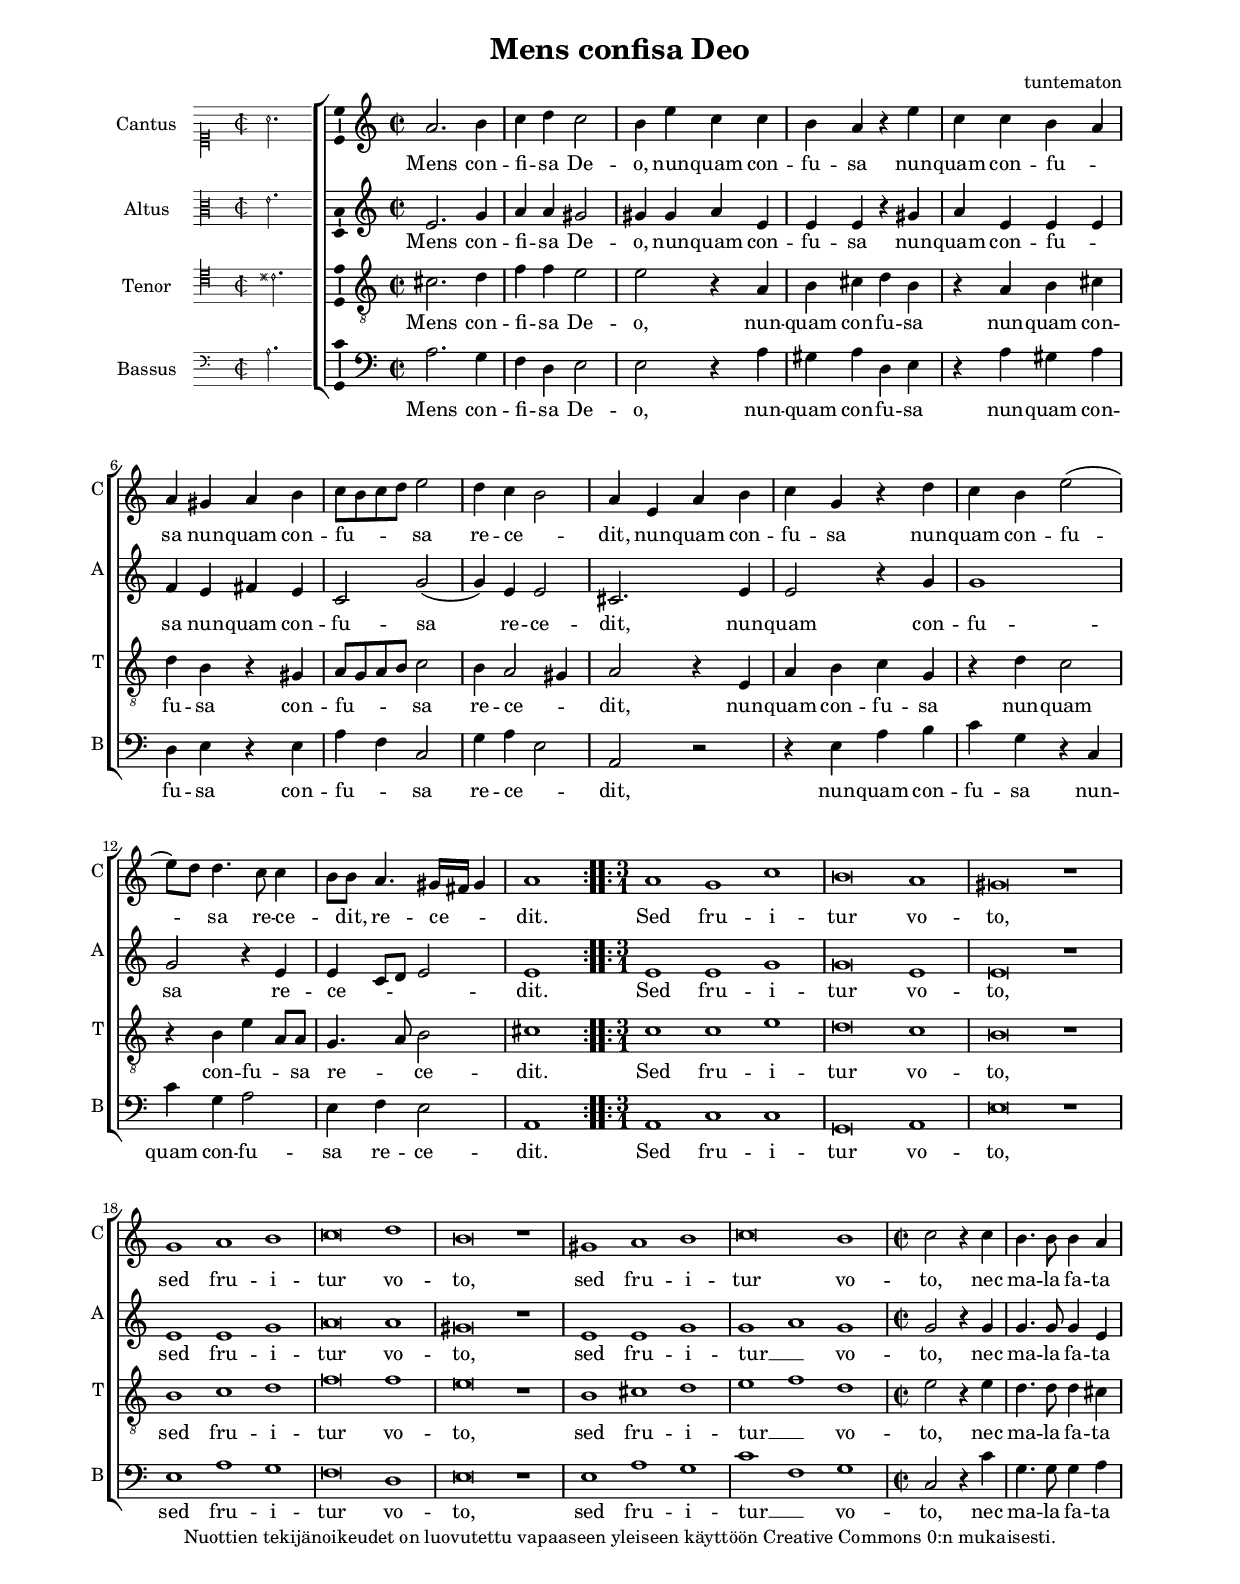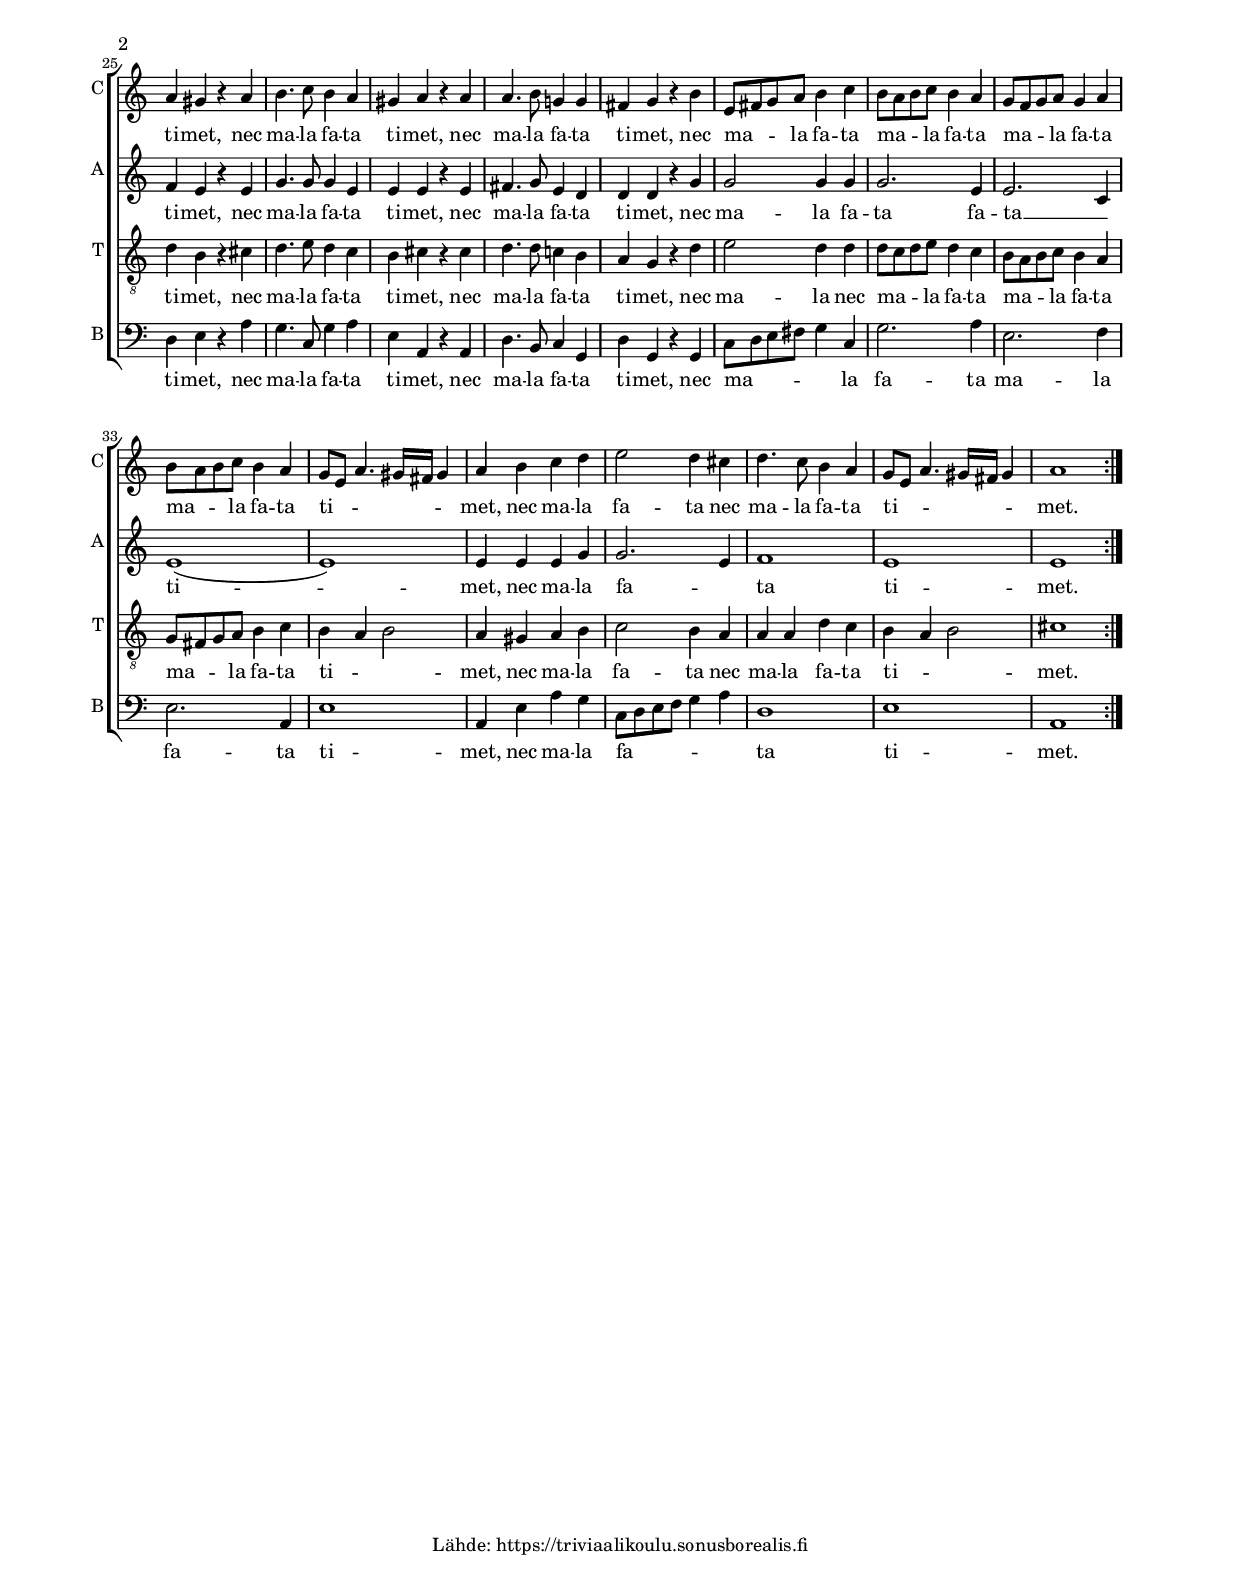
\version "2.20.0"
\include "suomi.ly"

\include "../paper-margins.ily"

#(set-global-staff-size 16)

globalkey = {
	\key c \major
}

globaltime = {
	\time 2/2
}

globaltempo = {
	\tempo 4 = 130
}

global = {
%  \numericTimeSignature
  \globaltime
%	\set Timing.measureLength = #(ly:make-moment 4/2)
%  \autoBeamOff
  \globalkey
  \set Staff.midiInstrument = #"voice oohs"
}


SopranoMusic = \relative c'' {
	\set Staff.instrumentName = #"Cantus"
	\set Staff.shortInstrumentName = "C"

	\incipit { \clef "mensural-c1" \globalkey \globaltime a'2. }

  \repeat volta 2 {
		a2. h4 | c d c2 | h4 e c c | h a r e' | c c h a |
		a gis a h | c8 h c d e2 | d4 c h2 | a4 e a h | c g r d' |
		c h e2( | e8) d d4. c8 c4 | h8 h a4. gis16 fis gis4 | a1 |
	}
% p2
	\repeat volta 2 {
		\time 3/1
		a1 g c | h\breve a1 | gis\breve r1 | g a h | c\breve d1 | h\breve r1 |
		gis a h | c\breve h1 |
		\time 2/2 c2 r4 c | h4. h8 h4 a | a gis r a |
		h4. c8 h4 a | gis a r a | a4. h8 g!4 g | fis g r h | e,8 fis g a h4 c |
% p3
		h8 a h c h4 a | g8 f g a g4 a | h8 a h c h4 a | g8 e a4. gis16 fis16 gis4 |
		a h c d | e2 d4 cis | d4. c8 h4 a | g8 e a4. gis16 fis gis4 | a1
	}
}

stanzaOneLyrics = \lyricmode {
	Mens con -- fi -- sa De -- o,
  nun -- quam con -- fu -- sa 
  nun -- quam con -- fu -- _ sa 
  nun -- quam con -- fu -- _ _ _ sa 
  re -- ce -- _ dit,
  nun -- quam con -- fu -- sa 
  nun -- quam con -- fu -- _ sa 
  re -- ce -- _ dit,
  re -- ce -- _ _ dit.
  Sed fru -- i -- tur vo -- to,
  sed fru -- i -- tur vo -- to,
  sed fru -- i -- tur vo -- to,
  nec ma -- la fa -- ta ti -- met,
  nec ma -- la fa -- ta ti -- met,
  nec ma -- la fa -- ta ti -- met,
  nec ma -- _ _ la fa -- ta
  ma -- _ _ la fa -- ta
  ma -- _ _ la fa -- ta
  ma -- _ _ la fa -- ta
  ti -- _ _ _ _ _ met,
  nec ma -- la fa -- ta
  nec ma -- la fa -- ta
  ti -- _ _ _ _ _ met.
}

AltoMusic = \relative c' {
	\set Staff.instrumentName = #"Altus"
	\set Staff.shortInstrumentName = "A"

	\incipit { \clef "mensural-c3" \globalkey \globaltime e'2. }

  \repeat volta 2 {
		e2. g4 | a a gis2 | gis4 gis a e | e e r gis | a e e e |
		f e fis e | c2 g'( | g4) e e2 | cis2. e4 | e2 r4 g |
		g1 | g2 r4 e | e c8 d e2 | e1
	}
% p2
	\repeat volta 2 {
		\time 3/1
		e1 e g | g\breve e1 | e\breve r1 | e e g | a\breve a1 | gis\breve r1 |
		e e g | g a g |
		\time 2/2
		g2 r4 g | g4. g8 g4 e | f e r e |
		g4. g8 g4 e | e e r e | fis4. g8 e4 d | d d r g | g2 g4 g |
		g2. e4 | e2. c4 | e1( | e) |
		e4 e e g | g2. e4 | f1 | e | e |
	}
}

stanzaOneLyricsAlto = \lyricmode {
	Mens con -- fi -- sa De -- o,
  nun -- quam con -- fu -- sa 
  nun -- quam con -- fu -- _ sa 
  nun -- quam con -- fu -- sa 
  re -- ce -- dit,
  nun -- quam con -- fu -- sa 
  re -- ce -- _ _ _ dit.
  Sed fru -- i -- tur vo -- to,
  sed fru -- i -- tur vo -- to,
  sed fru -- i -- tur __ _ vo -- to,
  nec ma -- la fa -- ta ti -- met,
  nec ma -- la fa -- ta ti -- met,
  nec ma -- la fa -- ta ti -- met,
  nec ma -- la fa -- ta fa -- ta __ _ ti -- met,
  nec ma -- la fa -- _ ta ti -- met.
}


TenoreMusic = \relative c' {
	\set Staff.instrumentName = #"Tenor"
	\set Staff.shortInstrumentName = "T"

	\incipit { \clef "mensural-c4" \globalkey \globaltime cis'2. }

	\clef "treble_8"
	\repeat volta 2 {
		cis2. d4 | f f e2 | e2 r4 a, | h cis d h | r a h cis |
		d h r gis | a8 g a h c2 | h4 a2 gis4 | a2 r4 e | a h c g |
		r d' c2 | r4 h e a,8 a | g4. a8 h2 | cis1 |
	}
% p2
	\repeat volta 2 {
		\time 3/1
		c1 c e d\breve c1 | h\breve r1 | h c d | f\breve f1 | e\breve r1 |
		h cis d | e f d |
		\time 2/2
		e2 r4 e | d4. d8 d4 cis | d h r cis |
		d4. e8 d4 c | h cis r cis | d4. d8 c!4 h | a g r d' | e2 d4 d |
% p3
		d8 c d e d4 c | h8 a h c h4 a | g8 fis g a h4 c | h a h2 |
		a4 gis a h | c2 h4 a | a a d c | h a h2 | cis1 |
	}
}

stanzaOneLyricsTenore = \lyricmode {
	Mens con -- fi -- sa De -- o,
  nun -- quam con -- fu -- sa 
  nun -- quam con -- fu -- sa 
  con -- fu -- _ _ _ sa 
  re -- ce -- _ dit,
  nun -- quam con -- fu -- sa 
  nun -- quam con -- fu -- _ sa 
  re -- _ ce -- dit.
  Sed fru -- i -- tur vo -- to,
  sed fru -- i -- tur vo -- to,
  sed fru -- i -- tur __ _ vo -- to,
  nec ma -- la fa -- ta ti -- met,
  nec ma -- la fa -- ta ti -- met,
  nec ma -- la fa -- ta ti -- met,
  nec ma -- la 
  nec ma -- _ _ la fa -- ta
  ma -- _ _ la fa -- ta
  ma -- _ _ la fa -- ta
  ti -- _ _ met,
  nec ma -- la fa -- ta
  nec ma -- la fa -- ta
  ti -- _ _ met.
}


BassMusic = \relative c' {
	\set Staff.instrumentName = #"Bassus"
	\set Staff.shortInstrumentName = "B"

	\incipit { \clef "mensural-f" \globalkey \globaltime a2. }

	\clef bass
	\repeat volta 2 {
		a2. g4 | f d e2 | e2 r4 a | gis a d, e | r a gis a |
		d, e r e | a f c2 | g'4 a e2 | a, r | r4 e' a h |
		c g r c, | c' g a2 | e4 f e2 | a,1 |
	}
% p2
	\repeat volta 2 {
		\time 3/1
		a1 c c | g\breve a1 | e'\breve r1 | e a g | f\breve d1 | e\breve r1 |
		e a g | c f, g |
		\time 2/2
		c,2 r4 c' | g4. g8 g4 a | d, e r a |
		g4. c,8 g'4 a | e a, r a | d4. h8 c4 g | d' g, r g | c8 d e fis g4 c, |
% p3
		g'2. a4 | e2. f4 | e2. a,4 | e'1 |
		a,4 e' a g | c,8 d e f g4 a | d,1 | e | a, |
	}
}

stanzaOneLyricsBass = \lyricmode {
	Mens con -- fi -- sa De -- o,
  nun -- quam con -- fu -- sa 
  nun -- quam con -- fu -- sa 
  con -- fu -- _ sa 
  re -- ce -- _ dit,
  nun -- quam con -- fu -- sa 
  nun -- quam con -- fu -- sa 
  re -- ce -- dit.
  Sed fru -- i -- tur vo -- to,
  sed fru -- i -- tur vo -- to,
  sed fru -- i -- tur __ _ vo -- to,
  nec ma -- la fa -- ta ti -- met,
  nec ma -- la fa -- ta ti -- met,
  nec ma -- la fa -- ta ti -- met,
  nec ma -- _ _ _ _ la fa -- ta
  ma -- la fa -- ta
  ti -- met,
  nec ma -- la fa -- _ _ _ _ _ ta
  ti -- met.
}


\header {
  title = "Mens confisa Deo"
%  subtitle = ""
  composer = "tuntematon"
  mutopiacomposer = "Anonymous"
%  instrument = "Voice (SATB)"
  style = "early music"
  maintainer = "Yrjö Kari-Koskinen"
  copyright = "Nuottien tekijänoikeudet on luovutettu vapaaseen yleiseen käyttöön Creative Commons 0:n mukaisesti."
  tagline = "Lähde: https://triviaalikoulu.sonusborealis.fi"
}

\score {
  \new ChoirStaff <<
    \new Staff <<
      \new Voice = "Soprano" {
		    \global
        \SopranoMusic
      }
     \new Lyrics \lyricsto "Soprano" {
       \stanzaOneLyrics
     }
    >>
    \new Staff <<
      \new Voice = "Alto" {
        \global
        \AltoMusic
      }
     \new Lyrics \lyricsto "Alto" {
       \stanzaOneLyricsAlto
     }
    >>
    \new Staff <<
      \new Voice = "Tenore" {
        \global
        \TenoreMusic
      }
      \new Lyrics \lyricsto "Tenore" {
       \stanzaOneLyricsTenore
      }
    >>
    \new Staff <<
      \new Voice = "Bass" {
        \global
        \BassMusic
      }
      \new Lyrics \lyricsto "Bass" {
       \stanzaOneLyricsBass
      }
    >>
  >>
  \layout {
    \context {
      \Voice
      \consists "Ambitus_engraver"
    }
    indent = 3.5\cm
    incipit-width = 2\cm
    \context {
     \Staff \RemoveEmptyStaves
   }
    \context {
     \Score
     \override VerticalAxisGroup.remove-first = ##t
    }
  }
}
